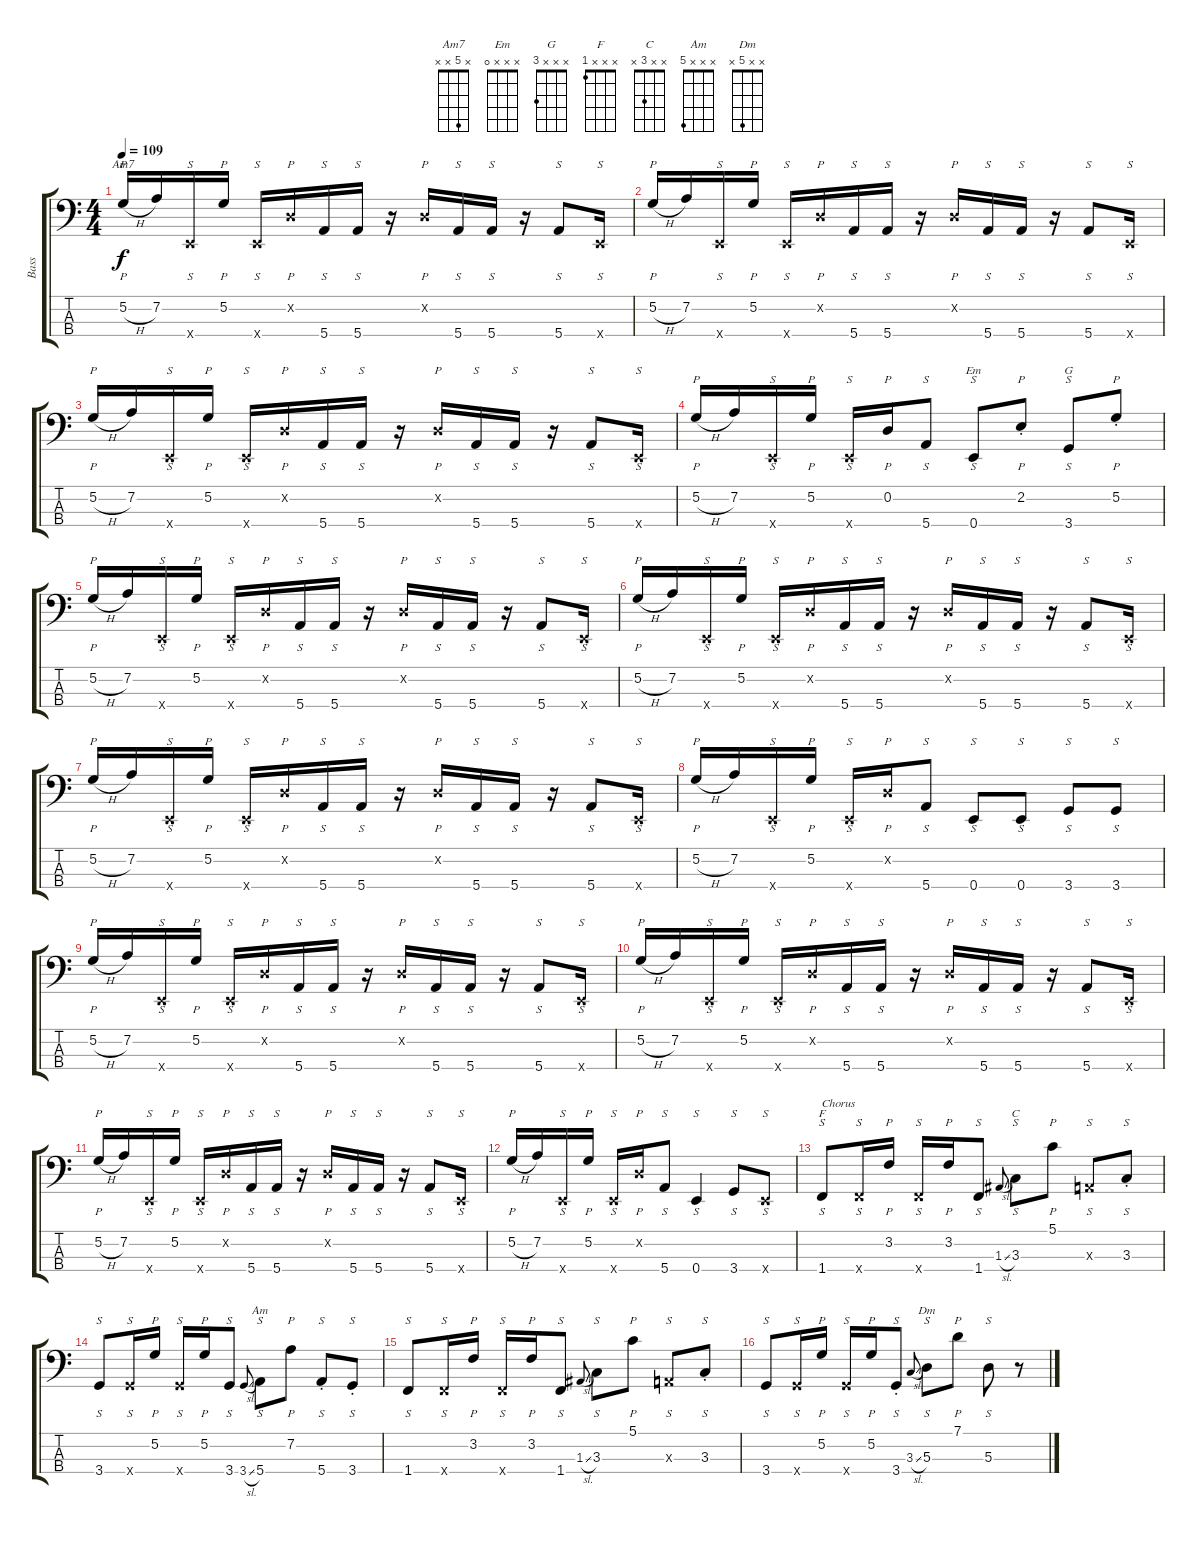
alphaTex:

\track ("Bass" "Bass") {instrument slapbass1}
\staff {score tabs}
\tuning (G2 D2 A1 E1) {hide}
\chord ("Am7" x 5 x x)
\chord ("Em" x x x 0)
\chord ("G" x x x 3)
\chord ("F" x x x 1)
\chord ("C" x x 3 x)
\chord ("Am" x x x 5)
\chord ("Dm" x x 5 x)
\ts (4 4)
\tempo 109
\clef f4
\ks c
5.2{h}.16{p ch "Am7" dy f} 7.2.16 0.4{x}.16{s} 5.2.16{p} 0.4{x}.16{s} 0.2{x}.16{p} 5.4.16{s} 5.4.16{s} r.16 0.2{x}.16{p} 5.4.16{s} 5.4.16{s} r.16 5.4.8{s} 0.4{x}.16{s} |
5.2{h}.16{p} 7.2.16 0.4{x}.16{s} 5.2.16{p} 0.4{x}.16{s} 0.2{x}.16{p} 5.4.16{s} 5.4.16{s} r.16 0.2{x}.16{p} 5.4.16{s} 5.4.16{s} r.16 5.4.8{s} 0.4{x}.16{s} |
5.2{h}.16{p} 7.2.16 0.4{x}.16{s} 5.2.16{p} 0.4{x}.16{s} 0.2{x}.16{p} 5.4.16{s} 5.4.16{s} r.16 0.2{x}.16{p} 5.4.16{s} 5.4.16{s} r.16 5.4.8{s} 0.4{x}.16{s} |
5.2{h}.16{p} 7.2.16 0.4{x}.16{s} 5.2.16{p} 0.4{x}.16{s} 0.2.16{p} 5.4.8{s} 0.4.8{s ch "Em"} 2.2{st}.8{p} 3.4.8{s ch "G"} 5.2{st}.8{p} |
5.2{h}.16{p} 7.2.16 0.4{x}.16{s} 5.2.16{p} 0.4{x}.16{s} 0.2{x}.16{p} 5.4.16{s} 5.4.16{s} r.16 0.2{x}.16{p} 5.4.16{s} 5.4.16{s} r.16 5.4.8{s} 0.4{x}.16{s} |
5.2{h}.16{p} 7.2.16 0.4{x}.16{s} 5.2.16{p} 0.4{x}.16{s} 0.2{x}.16{p} 5.4.16{s} 5.4.16{s} r.16 0.2{x}.16{p} 5.4.16{s} 5.4.16{s} r.16 5.4.8{s} 0.4{x}.16{s} |
5.2{h}.16{p} 7.2.16 0.4{x}.16{s} 5.2.16{p} 0.4{x}.16{s} 0.2{x}.16{p} 5.4.16{s} 5.4.16{s} r.16 0.2{x}.16{p} 5.4.16{s} 5.4.16{s} r.16 5.4.8{s} 0.4{x}.16{s} |
5.2{h}.16{p} 7.2.16 0.4{x}.16{s} 5.2.16{p} 0.4{x}.16{s} 0.2{x}.16{p} 5.4.8{s} 0.4.8{s} 0.4.8{s} 3.4.8{s} 3.4.8{s} |
5.2{h}.16{p} 7.2.16 0.4{x}.16{s} 5.2.16{p} 0.4{x}.16{s} 0.2{x}.16{p} 5.4.16{s} 5.4.16{s} r.16 0.2{x}.16{p} 5.4.16{s} 5.4.16{s} r.16 5.4.8{s} 0.4{x}.16{s} |
5.2{h}.16{p} 7.2.16 0.4{x}.16{s} 5.2.16{p} 0.4{x}.16{s} 0.2{x}.16{p} 5.4.16{s} 5.4.16{s} r.16 0.2{x}.16{p} 5.4.16{s} 5.4.16{s} r.16 5.4.8{s} 0.4{x}.16{s} |
5.2{h}.16{p} 7.2.16 0.4{x}.16{s} 5.2.16{p} 0.4{x}.16{s} 0.2{x}.16{p} 5.4.16{s} 5.4.16{s} r.16 0.2{x}.16{p} 5.4.16{s} 5.4.16{s} r.16 5.4.8{s} 0.4{x}.16{s} |
5.2{h}.16{p} 7.2.16 0.4{x}.16{s} 5.2.16{p} 0.4{x}.16{s} 0.2{x}.16{p} 5.4.8{s} 0.4.4{s} 3.4.8{s} 0.4{x}.8{s} |
1.4.8{s ch "F" txt "Chorus"} 1.4{x}.16{s} 3.2.16{p} 1.4{x}.16{s} 3.2.16{p} 1.4.8{s} 1.3{sl}.8{gr onbeat} 3.3.8{s ch "C"} 5.1.8{p} 0.3{x}.8{s} 3.3{st}.8{s} |
3.4.8{s} 3.4{x}.16{s} 5.2.16{p} 3.4{x}.16{s} 5.2.16{p} 3.4.8{s} 3.4{sl}.8{gr onbeat} 5.4.8{s ch "Am"} 7.2.8{p} 5.4{st}.8{s} 3.4{st}.8{s} |
1.4.8{s} 1.4{x}.16{s} 3.2.16{p} 1.4{x}.16{s} 3.2.16{p} 1.4.8{s} 1.3{sl}.8{gr onbeat} 3.3.8{s} 5.1.8{p} 0.3{x}.8{s} 3.3{st}.8{s} |
3.4.8{s} 3.4{x}.16{s} 5.2.16{p} 3.4{x}.16{s} 5.2.16{p} 3.4{st}.8{s} 3.3{sl}.8{gr onbeat} 5.3.8{s ch "Dm"} 7.1.8{p} 5.3.8{s} r.8
